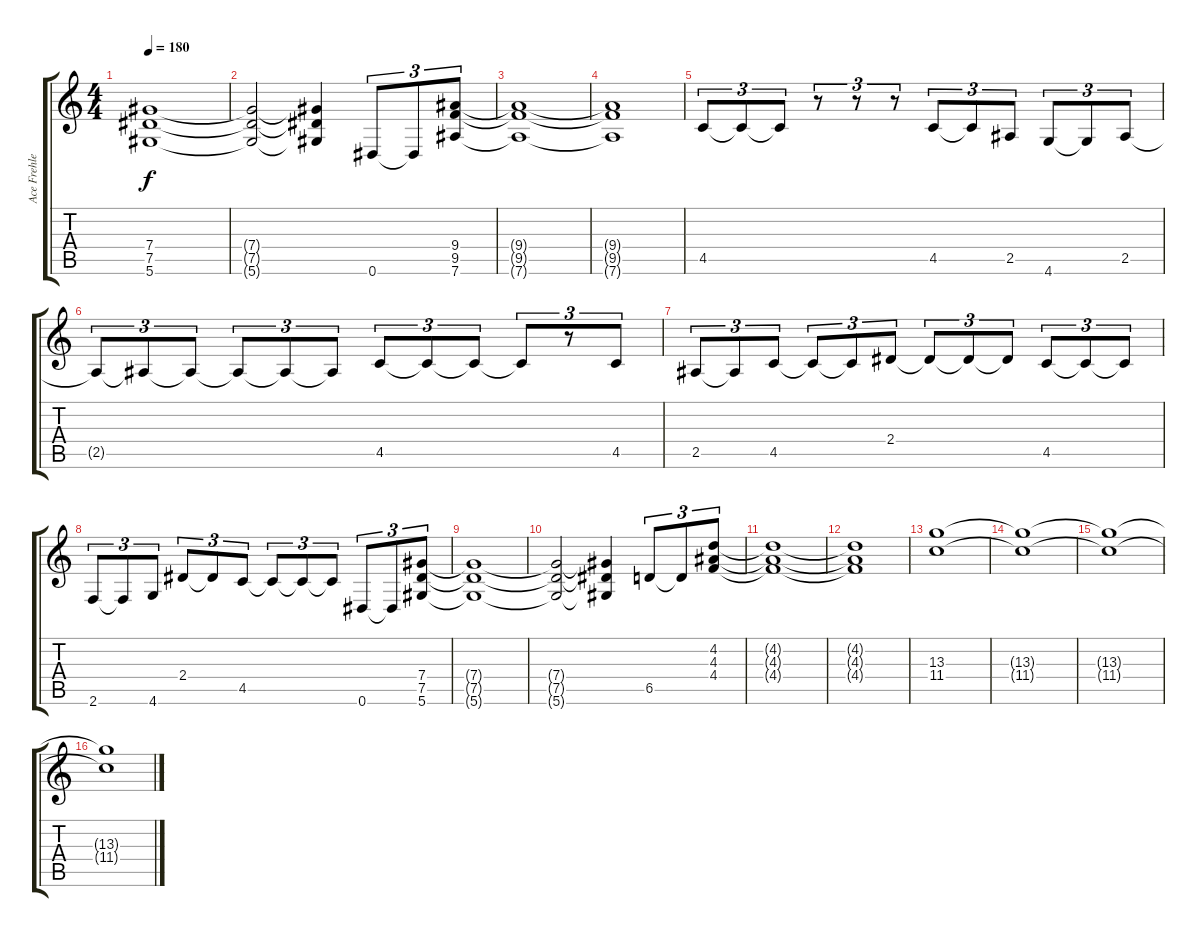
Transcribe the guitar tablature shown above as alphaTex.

\track ("Ace Frehley" "Ace Frehle") {instrument distortionguitar}
\staff {score tabs}
\tuning (Eb4 Bb3 Gb3 Db3 Ab2 Eb2) {hide}
\ts (4 4)
\tempo 180
\clef g2
\ks c
(7.4{t} 7.5{t} 5.6{t}).1{dy f} |
(7.4{t} 7.5{t} 5.6{t}).2 (7.4{t} 7.5{t} 5.6{t}).4 0.6.8{tu (3 2)} 0.6{t}.8{tu (3 2)} (9.4 9.5 7.6).8{tu (3 2)} |
(9.4{t} 9.5{t} 7.6{t}).1 |
(9.4{t} 9.5{t} 7.6{t}).1 |
4.5.8{tu (3 2)} 4.5{t}.8{tu (3 2)} 4.5{t}.8{tu (3 2)} r.8{tu (3 2)} r.8{tu (3 2)} r.8{tu (3 2)} 4.5.8{tu (3 2)} 4.5{t}.8{tu (3 2)} 2.5.8{tu (3 2)} 4.6.8{tu (3 2)} 4.6{t}.8{tu (3 2)} 2.5.8{tu (3 2)} |
2.5{t}.8{tu (3 2)} 2.5{t}.8{tu (3 2)} 2.5{t}.8{tu (3 2)} 2.5{t}.8{tu (3 2)} 2.5{t}.8{tu (3 2)} 2.5{t}.8{tu (3 2)} 4.5.8{tu (3 2)} 4.5{t}.8{tu (3 2)} 4.5{t}.8{tu (3 2)} 4.5{t}.8{tu (3 2)} r.8{tu (3 2)} 4.5.8{tu (3 2)} |
2.5.8{tu (3 2)} 2.5{t}.8{tu (3 2)} 4.5.8{tu (3 2)} 4.5{t}.8{tu (3 2)} 4.5{t}.8{tu (3 2)} 2.4.8{tu (3 2)} 2.4{t}.8{tu (3 2)} 2.4{t}.8{tu (3 2)} 2.4{t}.8{tu (3 2)} 4.5.8{tu (3 2)} 4.5{t}.8{tu (3 2)} 4.5{t}.8{tu (3 2)} |
2.6.8{tu (3 2)} 2.6{t}.8{tu (3 2)} 4.6.8{tu (3 2)} 2.4.8{tu (3 2)} 2.4{t}.8{tu (3 2)} 4.5.8{tu (3 2)} 4.5{t}.8{tu (3 2)} 4.5{t}.8{tu (3 2)} 4.5{t}.8{tu (3 2)} 0.6.8{tu (3 2)} 0.6{t}.8{tu (3 2)} (7.4 7.5 5.6).8{tu (3 2)} |
(7.4{t} 7.5{t} 5.6{t}).1 |
(7.4{t} 7.5{t} 5.6{t}).2 (7.4{t} 7.5{t} 5.6{t}).4 6.5.8{tu (3 2)} 6.5{t}.8{tu (3 2)} (4.2 4.3 4.4).8{tu (3 2)} |
(4.2{t} 4.3{t} 4.4{t}).1 |
(4.2{t} 4.3{t} 4.4{t}).1 |
(13.3 11.4).1 |
(13.3{t} 11.4{t}).1 |
(13.3{t} 11.4{t}).1 |
(13.3{t} 11.4{t}).1
